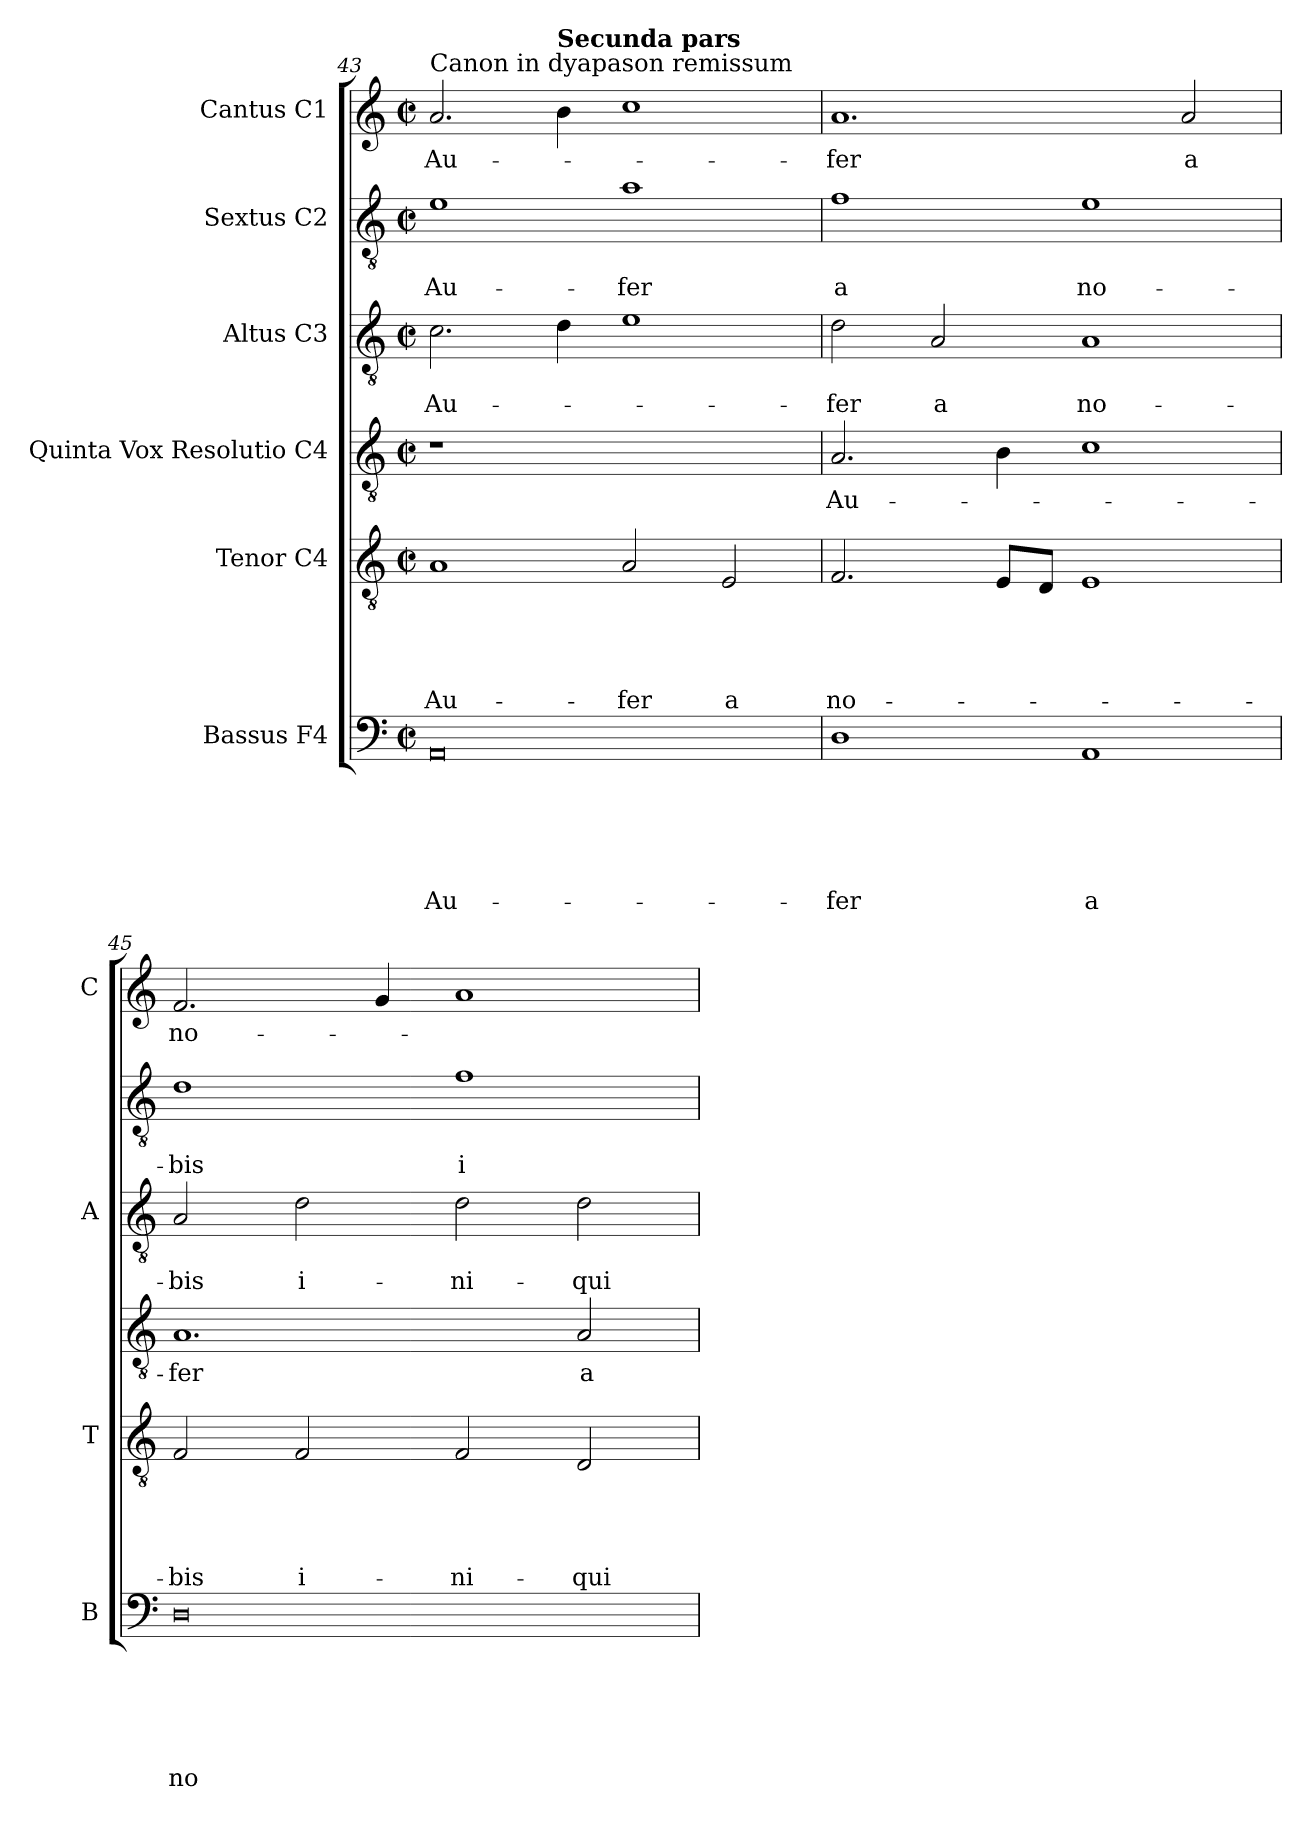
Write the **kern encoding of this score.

**kern	**text	**text	**text	**text	**text	**text	**kern	**text	**text	**text	**text	**text	**kern	**text	**kern	**text	**text	**kern	**text	**text	**kern	**text
*part6	*part6	*part6	*part6	*part6	*part6	*part6	*part5	*part5	*part5	*part5	*part5	*part5	*part4	*part4	*part3	*part3	*part3	*part2	*part2	*part2	*part1	*part1
*staff6	*staff6	*staff6	*staff6	*staff6	*staff6	*staff6	*staff5	*staff5	*staff5	*staff5	*staff5	*staff5	*staff4	*staff4	*staff3	*staff3	*staff3	*staff2	*staff2	*staff2	*staff1	*staff1
*I"Bassus F4	*	*	*	*	*	*	*I"Tenor C4	*	*	*	*	*	*I"Quinta Vox Resolutio C4	*	*I"Altus C3	*	*	*I"Sextus C2	*	*	*I"Cantus C1	*
*I'B	*	*	*	*	*	*	*I'T	*	*	*	*	*	*	*	*I'A	*	*	*	*	*	*I'C	*
!!LO:LB:g=z
*clefF4	*	*	*	*	*	*	*clefGv2	*	*	*	*	*	*clefGv2	*	*clefGv2	*	*	*clefGv2	*	*	*clefG2	*
*k[]	*	*	*	*	*	*	*k[]	*	*	*	*	*	*k[]	*	*k[]	*	*	*k[]	*	*	*k[]	*
*C:	*	*	*	*	*	*	*C:	*	*	*	*	*	*C:	*	*C:	*	*	*C:	*	*	*C:	*
*M2/2	*	*	*	*	*	*	*M2/2	*	*	*	*	*	*M2/2	*	*M2/2	*	*	*M2/2	*	*	*M2/2	*
*met(c|)	*	*	*	*	*	*	*met(c|)	*	*	*	*	*	*met(c|)	*	*met(c|)	*	*	*met(c|)	*	*	*met(c|)	*
=43	=43	=43	=43	=43	=43	=43	=43	=43	=43	=43	=43	=43	=43	=43	=43	=43	=43	=43	=43	=43	=43	=43
!	!	!	!	!	!	!	!	!	!	!	!	!	!	!	!	!	!	!	!	!	!LO:TX:a:t=Canon in dyapason remissum	!
!	!	!	!	!	!	!LO:LY:b	!	!	!	!	!	!LO:LY:b	!	!	!	!	!LO:LY:b	!	!	!LO:LY:b	!	!LO:LY:b
0AA	.	.	.	.	.	Au-	1A	.	.	.	.	Au-	1r	.	2.c\	.	Au-	1e	.	Au-	2.a/	Au-
!	!	!	!	!	!	!	!	!	!	!	!	!	!	!	!	!	!	!	!	!	!LO:TX:a:B:t=Secunda pars	!
.	.	.	.	.	.	.	.	.	.	.	.	.	.	.	4d\	.	.	.	.	.	4b\	.
!	!	!	!	!	!	!	!	!	!	!	!	!LO:LY:b	!	!	!	!	!	!	!	!LO:LY:b	!	!
.	.	.	.	.	.	.	2A/	.	.	.	.	-fer	1ryy	.	1e	.	.	1a	.	-fer	1cc	.
!	!	!	!	!	!	!	!	!	!	!	!	!LO:LY:b	!	!	!	!	!	!	!	!	!	!
.	.	.	.	.	.	.	2E/	.	.	.	.	a	.	.	.	.	.	.	.	.	.	.
=44	=44	=44	=44	=44	=44	=44	=44	=44	=44	=44	=44	=44	=44	=44	=44	=44	=44	=44	=44	=44	=44	=44
!	!	!	!	!	!	!LO:LY:b	!	!	!	!	!	!LO:LY:b	!	!LO:LY:b	!	!	!LO:LY:b	!	!	!LO:LY:b	!	!LO:LY:b
1D	.	.	.	.	.	-fer	2.F/	.	.	.	.	no-	2.A/	Au-	2d\	.	-fer	1f	.	a	1.a	-fer
!	!	!	!	!	!	!	!	!	!	!	!	!	!	!	!	!	!LO:LY:b	!	!	!	!	!
.	.	.	.	.	.	.	.	.	.	.	.	.	.	.	2A/	.	a	.	.	.	.	.
.	.	.	.	.	.	.	8E/L	.	.	.	.	.	4B\	.	.	.	.	.	.	.	.	.
.	.	.	.	.	.	.	8D/J	.	.	.	.	.	.	.	.	.	.	.	.	.	.	.
!	!	!	!	!	!	!LO:LY:b	!	!	!	!	!	!	!	!	!	!	!LO:LY:b	!	!	!LO:LY:b	!	!
1AA	.	.	.	.	.	a	1E	.	.	.	.	.	1c	.	1A	.	no-	1e	.	no-	.	.
!	!	!	!	!	!	!	!	!	!	!	!	!	!	!	!	!	!	!	!	!	!	!LO:LY:b
.	.	.	.	.	.	.	.	.	.	.	.	.	.	.	.	.	.	.	.	.	2a/	a
=45	=45	=45	=45	=45	=45	=45	=45	=45	=45	=45	=45	=45	=45	=45	=45	=45	=45	=45	=45	=45	=45	=45
!	!	!	!	!	!	!LO:LY:b	!	!	!	!	!	!LO:LY:b	!	!LO:LY:b	!	!	!LO:LY:b	!	!	!LO:LY:b	!	!LO:LY:b
0D	.	.	.	.	.	no-	2F/	.	.	.	.	-bis	1.A	-fer	2A/	.	-bis	1d	.	-bis	2.f/	no-
!	!	!	!	!	!	!	!	!	!	!	!	!LO:LY:b	!	!	!	!	!LO:LY:b	!	!	!	!	!
.	.	.	.	.	.	.	2F/	.	.	.	.	i-	.	.	2d\	.	i-	.	.	.	.	.
.	.	.	.	.	.	.	.	.	.	.	.	.	.	.	.	.	.	.	.	.	4g/	.
!	!	!	!	!	!	!	!	!	!	!	!	!LO:LY:b	!	!	!	!	!LO:LY:b	!	!	!LO:LY:b	!	!
.	.	.	.	.	.	.	2F/	.	.	.	.	-ni-	.	.	2d\	.	-ni-	1f	.	i-	1a	.
!	!	!	!	!	!	!	!	!	!	!	!	!LO:LY:b	!	!LO:LY:b	!	!	!LO:LY:b	!	!	!	!	!
.	.	.	.	.	.	.	2D/	.	.	.	.	-qui-	2A/	a	2d\	.	-qui-	.	.	.	.	.
=	=	=	=	=	=	=	=	=	=	=	=	=	=	=	=	=	=	=	=	=	=	=
*-	*-	*-	*-	*-	*-	*-	*-	*-	*-	*-	*-	*-	*-	*-	*-	*-	*-	*-	*-	*-	*-	*-
